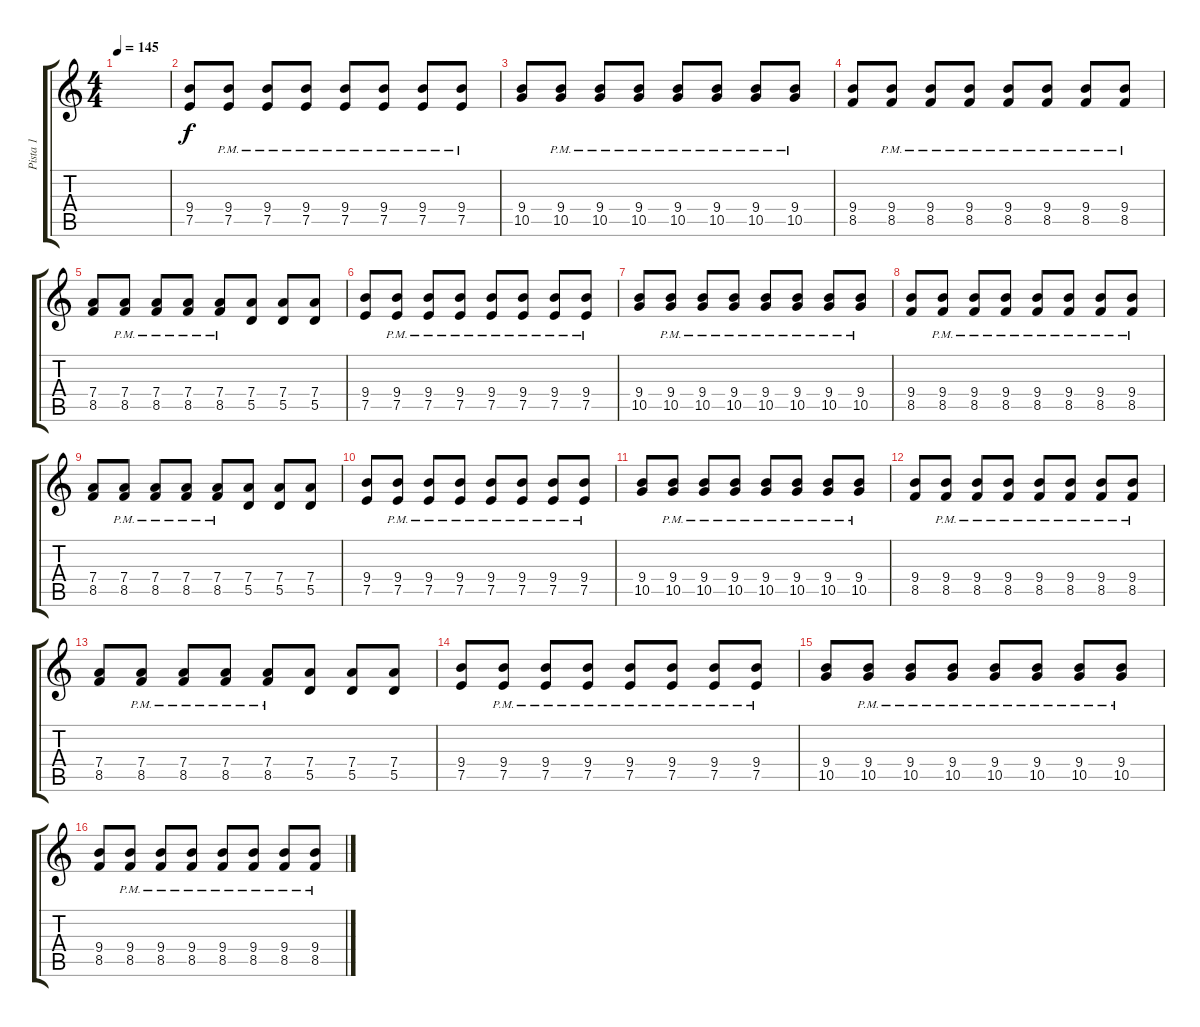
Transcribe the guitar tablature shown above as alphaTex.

\track ("Pista 1" "Pista 1") {instrument overdrivenguitar}
\staff {score tabs}
\tuning (E4 B3 G3 D3 A2 E2) {hide}
\ts (4 4)
\tempo 145
\clef g2
\ks c
|
(9.4 7.5).8 (9.4{pm} 7.5{pm}).8 (9.4{pm} 7.5{pm}).8 (9.4{pm} 7.5{pm}).8 (9.4{pm} 7.5{pm}).8 (9.4{pm} 7.5{pm}).8 (9.4{pm} 7.5{pm}).8 (9.4{pm} 7.5{pm}).8 |
(9.4 10.5).8 (9.4{pm} 10.5{pm}).8 (9.4{pm} 10.5{pm}).8 (9.4{pm} 10.5{pm}).8 (9.4{pm} 10.5{pm}).8 (9.4{pm} 10.5{pm}).8 (9.4{pm} 10.5{pm}).8 (9.4{pm} 10.5{pm}).8 |
(9.4 8.5).8 (9.4{pm} 8.5{pm}).8 (9.4{pm} 8.5{pm}).8 (9.4{pm} 8.5{pm}).8 (9.4{pm} 8.5{pm}).8 (9.4{pm} 8.5{pm}).8 (9.4{pm} 8.5{pm}).8 (9.4{pm} 8.5{pm}).8 |
(7.4 8.5).8 (7.4{pm} 8.5{pm}).8 (7.4{pm} 8.5{pm}).8 (7.4{pm} 8.5{pm}).8 (7.4{pm} 8.5{pm}).8 (7.4 5.5).8 (7.4 5.5).8 (7.4 5.5).8 |
(9.4 7.5).8 (9.4{pm} 7.5{pm}).8 (9.4{pm} 7.5{pm}).8 (9.4{pm} 7.5{pm}).8 (9.4{pm} 7.5{pm}).8 (9.4{pm} 7.5{pm}).8 (9.4{pm} 7.5{pm}).8 (9.4{pm} 7.5{pm}).8 |
(9.4 10.5).8 (9.4{pm} 10.5{pm}).8 (9.4{pm} 10.5{pm}).8 (9.4{pm} 10.5{pm}).8 (9.4{pm} 10.5{pm}).8 (9.4{pm} 10.5{pm}).8 (9.4{pm} 10.5{pm}).8 (9.4{pm} 10.5{pm}).8 |
(9.4 8.5).8 (9.4{pm} 8.5{pm}).8 (9.4{pm} 8.5{pm}).8 (9.4{pm} 8.5{pm}).8 (9.4{pm} 8.5{pm}).8 (9.4{pm} 8.5{pm}).8 (9.4{pm} 8.5{pm}).8 (9.4{pm} 8.5{pm}).8 |
(7.4 8.5).8 (7.4{pm} 8.5{pm}).8 (7.4{pm} 8.5{pm}).8 (7.4{pm} 8.5{pm}).8 (7.4{pm} 8.5{pm}).8 (7.4 5.5).8 (7.4 5.5).8 (7.4 5.5).8 |
(9.4 7.5).8 (9.4{pm} 7.5{pm}).8 (9.4{pm} 7.5{pm}).8 (9.4{pm} 7.5{pm}).8 (9.4{pm} 7.5{pm}).8 (9.4{pm} 7.5{pm}).8 (9.4{pm} 7.5{pm}).8 (9.4{pm} 7.5{pm}).8 |
(9.4 10.5).8 (9.4{pm} 10.5{pm}).8 (9.4{pm} 10.5{pm}).8 (9.4{pm} 10.5{pm}).8 (9.4{pm} 10.5{pm}).8 (9.4{pm} 10.5{pm}).8 (9.4{pm} 10.5{pm}).8 (9.4{pm} 10.5{pm}).8 |
(9.4 8.5).8 (9.4{pm} 8.5{pm}).8 (9.4{pm} 8.5{pm}).8 (9.4{pm} 8.5{pm}).8 (9.4{pm} 8.5{pm}).8 (9.4{pm} 8.5{pm}).8 (9.4{pm} 8.5{pm}).8 (9.4{pm} 8.5{pm}).8 |
(7.4 8.5).8 (7.4{pm} 8.5{pm}).8 (7.4{pm} 8.5{pm}).8 (7.4{pm} 8.5{pm}).8 (7.4{pm} 8.5{pm}).8 (7.4 5.5).8 (7.4 5.5).8 (7.4 5.5).8 |
(9.4 7.5).8 (9.4{pm} 7.5{pm}).8 (9.4{pm} 7.5{pm}).8 (9.4{pm} 7.5{pm}).8 (9.4{pm} 7.5{pm}).8 (9.4{pm} 7.5{pm}).8 (9.4{pm} 7.5{pm}).8 (9.4{pm} 7.5{pm}).8 |
(9.4 10.5).8 (9.4{pm} 10.5{pm}).8 (9.4{pm} 10.5{pm}).8 (9.4{pm} 10.5{pm}).8 (9.4{pm} 10.5{pm}).8 (9.4{pm} 10.5{pm}).8 (9.4{pm} 10.5{pm}).8 (9.4{pm} 10.5{pm}).8 |
(9.4 8.5).8 (9.4{pm} 8.5{pm}).8 (9.4{pm} 8.5{pm}).8 (9.4{pm} 8.5{pm}).8 (9.4{pm} 8.5{pm}).8 (9.4{pm} 8.5{pm}).8 (9.4{pm} 8.5{pm}).8 (9.4{pm} 8.5{pm}).8
